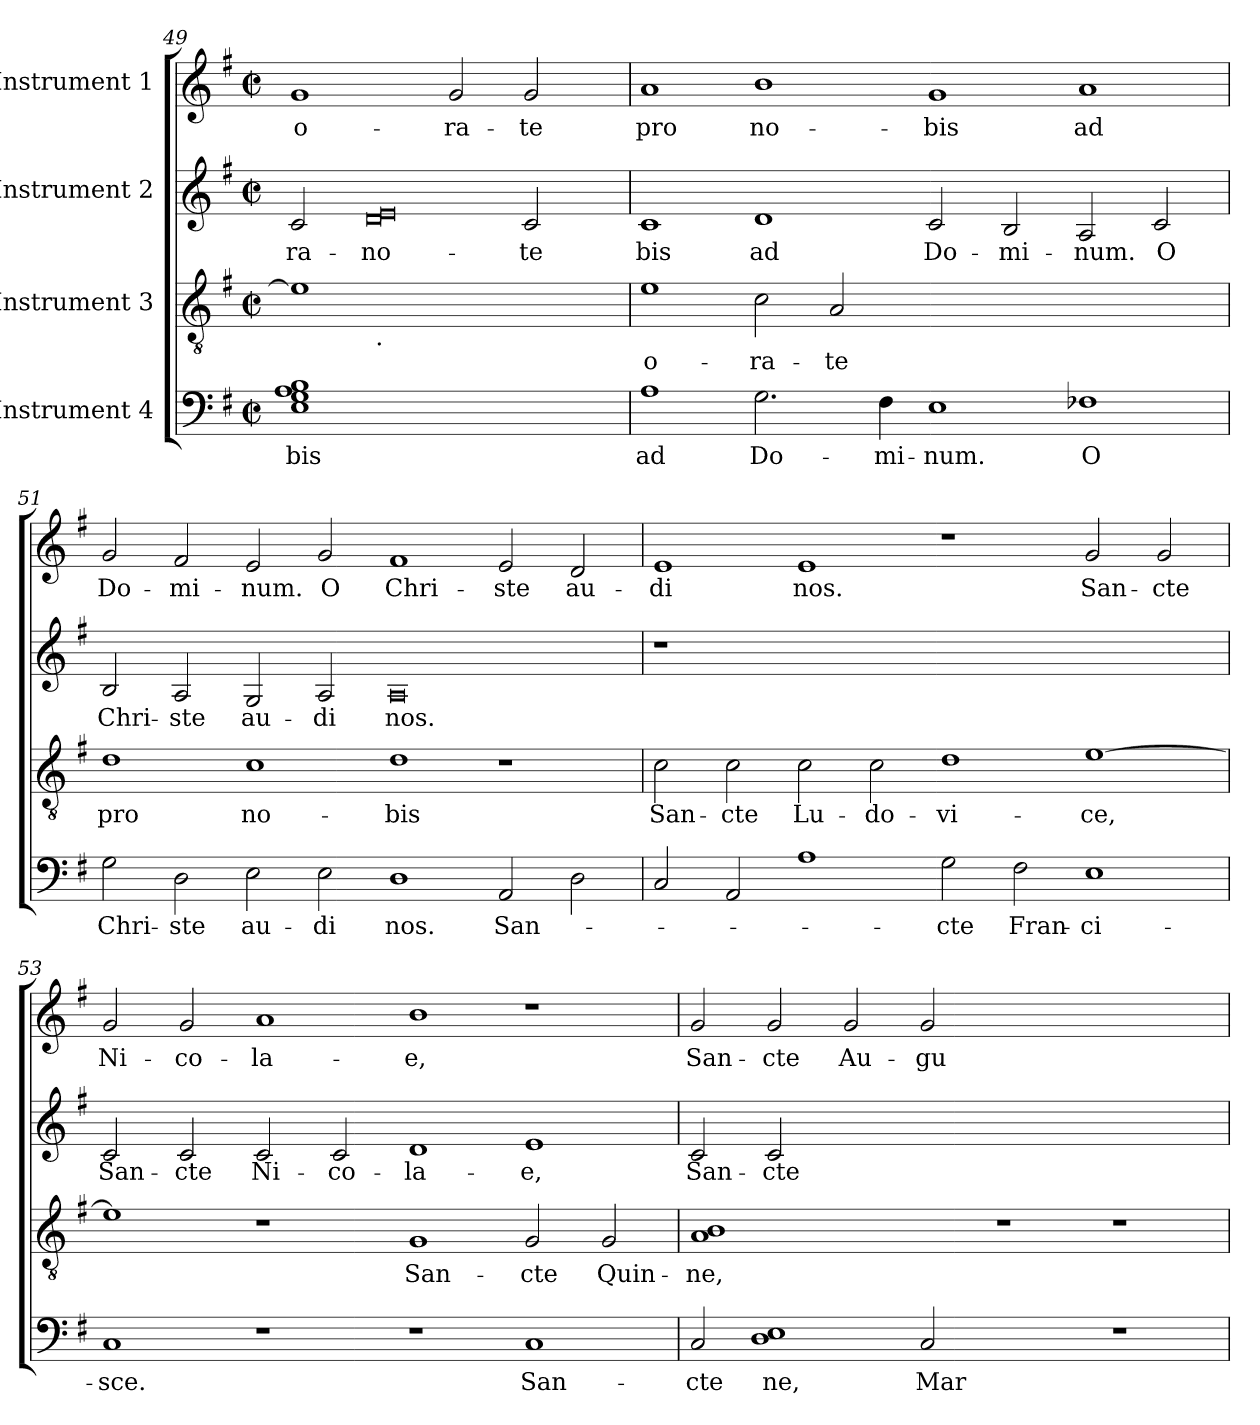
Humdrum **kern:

**kern	**text	**kern	**text	**kern	**text	**kern	**text
*part4	*part4	*part3	*part3	*part2	*part2	*part1	*part1
*staff4	*staff4	*staff3	*staff3	*staff2	*staff2	*staff1	*staff1
*I"Instrument 4	*	*I"Instrument 3	*	*I"Instrument 2	*	*I"Instrument 1	*
*clefF4	*	*clefGv2	*	*clefG2	*	*clefG2	*
*k[f#]	*	*k[f#]	*	*k[f#]	*	*k[f#]	*
*G:	*	*G:	*	*G:	*	*G:	*
*M2/2	*	*M2/2	*	*M2/2	*	*M2/2	*
*met(c|)	*	*met(c|)	*	*met(c|)	*	*met(c|)	*
=49	=49	=49	=49	=49	=49	=49	=49
!	!LO:LY:b:cj	!	!	!	!LO:LY:b:cj	!	!LO:LY:b:rj
*	*	*^	*	*	*	*	*
1A 1B 1G 1E	-bis	1e]	2ryy	.	2c/	-ra-	1g	o-
!	!	!	!	!	!LO:N:vis=0	!LO:LY:b:cj	!	!
.	.	.	64ryy	.	1d 1e	no-	.	.
!	!	!	!LO:TX:b:t=.	!	!	!	!	!
.	.	.	1ryy	.	.	.	.	.
!	!	!	!	!	!	!	!	!LO:LY:b:cj
1ryy	.	1ryy	.	.	.	.	2g/	-ra-
!	!	!	!	!	!	!LO:LY:b:cj	!	!LO:LY:b:cj
.	.	.	.	.	2c/	-te	2g/	-te
.	.	.	4ryy	.	.	.	.	.
.	.	.	8...ryy	.	.	.	.	.
!!LO:LB:g=z
=50	=50	=50	=50	=50	=50	=50	=50	=50
!	!LO:LY:b:cj	!	!	!LO:LY:b:rj	!	!LO:LY:b:cj	!	!LO:LY:b:cj
*	*	*v	*v	*	*	*	*	*
1A	ad	1e	-o-	1c	-bis	1a	pro
!	!LO:LY:b:cj	!	!LO:LY:b:cj	!	!LO:LY:b:cj	!	!LO:LY:b:cj
2.G\	Do-	2c\	-ra-	1d	ad	1b	no-
!	!	!	!LO:LY:b:cj	!	!	!	!
.	.	2A/	-te	.	.	.	.
!	!LO:LY:b:cj	!	!	!	!	!	!
4F#\	-mi-	.	.	.	.	.	.
!	!LO:LY:b:cj	!	!	!	!LO:LY:b:cj	!	!LO:LY:b:cj
1E	-num.	0ryy	.	2c/	Do-	1g	-bis
!	!	!	!	!	!LO:LY:b:cj	!	!
.	.	.	.	2B/	-mi-	.	.
!	!LO:LY:b:cj	!	!	!	!LO:LY:b:cj	!	!LO:LY:b:cj
1F-	O	.	.	2A/	-num.	1a	ad
!	!	!	!	!	!LO:LY:b:cj	!	!
.	.	.	.	2c/	O	.	.
=51	=51	=51	=51	=51	=51	=51	=51
!	!LO:LY:b:cj	!	!LO:LY:b:cj	!	!LO:LY:b:cj	!	!LO:LY:b:cj
2G\	Chri-	1d	pro	2B/	Chri-	2g/	Do-
!	!LO:LY:b:rj	!	!	!	!LO:LY:b:rj	!	!LO:LY:b:cj
2D\	-ste	.	.	2A/	-ste	2f#/	-mi-
!	!LO:LY:b:cj	!	!LO:LY:b:cj	!	!LO:LY:b:cj	!	!LO:LY:b:cj
2E\	au-	1c	no-	2G/	au-	2e/	-num.
!	!LO:LY:b:cj	!	!	!	!LO:LY:b:cj	!	!LO:LY:b:cj
2E\	-di	.	.	2A/	-di	2g/	O
!	!LO:LY:b:cj	!	!LO:LY:b:cj	!	!LO:LY:b:cj	!	!LO:LY:b:cj
1D	nos.	1d	-bis	0A	nos.	1f#	Chri-
!	!LO:LY:b	!	!	!	!	!	!LO:LY:b:cj
2AA/	San-	1r	.	.	.	2e/	-ste
!	!	!	!	!	!	!	!LO:LY:b:cj
2D\	.	.	.	.	.	2d/	au-
=52	=52	=52	=52	=52	=52	=52	=52
!	!	!	!LO:LY:b	!LO:N:vis=1	!	!	!LO:LY:b:cj
2C/	.	2c\	San-	1r	.	1e	-di
!	!	!	!LO:LY:b:rj	!	!	!	!
2AA/	.	2c\	-cte	.	.	.	.
!	!	!	!LO:LY:b:cj	!	!	!	!LO:LY:b:cj
1A	.	2c\	Lu-	0.ryy	.	1e	nos.
!	!	!	!LO:LY:b:cj	!	!	!	!
.	.	2c\	-do-	.	.	.	.
!	!LO:LY:b:cj	!	!LO:LY:b:cj	!	!	!	!
2G\	-cte	1d	-vi-	.	.	1r	.
!	!LO:LY:b:cj	!	!	!	!	!	!
2F#\	Fran-	.	.	.	.	.	.
!	!LO:LY:b:rj	!	!LO:LY:b:cj	!	!	!	!LO:LY:b
1E	-ci-	[<1e	-ce,	.	.	2g/	San-
!	!	!	!	!	!	!	!LO:LY:b:rj
.	.	.	.	.	.	2g/	-cte
!!LO:PB:g=z
=53	=53	=53	=53	=53	=53	=53	=53
!	!LO:LY:b:cj	!	!	!	!LO:LY:b	!	!LO:LY:b:cj
1C	-sce.	1e]	.	2c/	San-	2g/	Ni-
!	!	!	!	!	!LO:LY:b:rj	!	!LO:LY:b:cj
.	.	.	.	2c/	-cte	2g/	-co-
!	!	!	!	!	!LO:LY:b:cj	!	!LO:LY:b:cj
1r	.	1r	.	2c/	Ni-	1a	-la-
!	!	!	!	!	!LO:LY:b:cj	!	!
.	.	.	.	2c/	-co-	.	.
!	!	!	!LO:LY:b:cj	!	!LO:LY:b:cj	!	!LO:LY:b:cj
1r	.	1G	San-	1d	-la-	1b	-e,
!	!LO:LY:b:cj	!	!LO:LY:b:cj	!	!LO:LY:b:cj	!	!
1C	San-	2G/	-cte	1e	-e,	1r	.
!	!	!	!LO:LY:b:cj	!	!	!	!
.	.	2G/	Quin-	.	.	.	.
=54	=54	=54	=54	=54	=54	=54	=54
!	!LO:LY:b:cj	!	!LO:LY:b:cj	!	!LO:LY:b	!	!LO:LY:b
2C/	-cte	1A 1B	-ne,	2c/	San-	2g/	San-
!	!LO:LY:b:cj	!	!	!	!LO:LY:b:rj	!	!LO:LY:b:rj
1D 1E	-ne,	.	.	2c/	-cte	2g/	-cte
!	!	!	!	!	!	!	!LO:LY:b:cj
.	.	1ryy	.	0.ryy	.	2g/	Au-
!	!LO:LY:b:cj	!	!	!	!	!	!LO:LY:b:cj
2C/	Mar-	.	.	.	.	2g/	-gu-
1ryy	.	1r	.	.	.	0ryy	.
1r	.	1r	.	.	.	.	.
=	=	=	=	=	=	=	=
*-	*-	*-	*-	*-	*-	*-	*-
